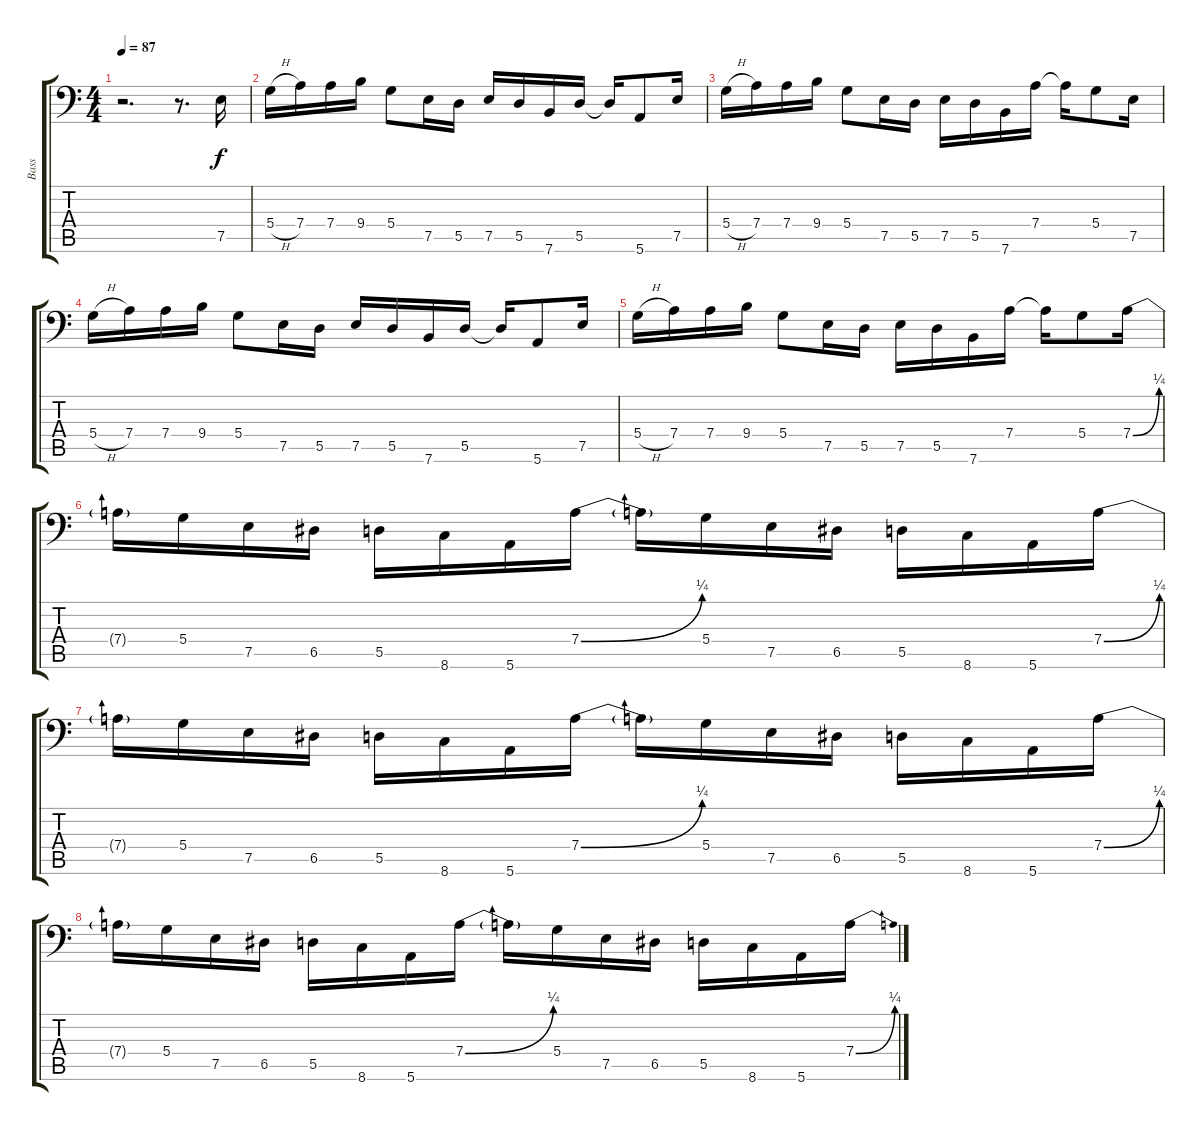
\track ("Bass" "Bass") {instrument electricbassfinger}
\staff {score tabs}
\tuning (E3 B2 G2 D2 A1 E1) {hide}
\ts (4 4)
\tempo 87
\clef f4
\ks c
r.2{d dy f instrument electricbassfinger} r.8{d} 7.5.16 |
5.4{h}.16 7.4.16 7.4.16 9.4.16 5.4.8 7.5.16 5.5.16 7.5.16 5.5.16 7.6.16 5.5.16 5.5{t}.16 5.6.8 7.5.16 |
5.4{h}.16 7.4.16 7.4.16 9.4.16 5.4.8 7.5.16 5.5.16 7.5.16 5.5.16 7.6.16 7.4.16 7.4{t}.16 5.4.8 7.5.16 |
5.4{h}.16 7.4.16 7.4.16 9.4.16 5.4.8 7.5.16 5.5.16 7.5.16 5.5.16 7.6.16 5.5.16 5.5{t}.16 5.6.8 7.5.16 |
5.4{h}.16 7.4.16 7.4.16 9.4.16 5.4.8 7.5.16 5.5.16 7.5.16 5.5.16 7.6.16 7.4.16 7.4{t}.16 5.4.8 7.4{be (bend 0 0 60 1)}.16 |
7.4{t}.16 5.4.16 7.5.16 6.5.16 5.5.16 8.6.16 5.6.16 7.4{be (bend 0 0 60 1)}.16 7.4{t}.16 5.4.16 7.5.16 6.5.16 5.5.16 8.6.16 5.6.16 7.4{be (bend 0 0 60 1)}.16 |
7.4{t}.16 5.4.16 7.5.16 6.5.16 5.5.16 8.6.16 5.6.16 7.4{be (bend 0 0 60 1)}.16 7.4{t}.16 5.4.16 7.5.16 6.5.16 5.5.16 8.6.16 5.6.16 7.4{be (bend 0 0 60 1)}.16 |
7.4{t}.16 5.4.16 7.5.16 6.5.16 5.5.16 8.6.16 5.6.16 7.4{be (bend 0 0 60 1)}.16 7.4{t}.16 5.4.16 7.5.16 6.5.16 5.5.16 8.6.16 5.6.16 7.4{be (bend 0 0 60 1)}.16
